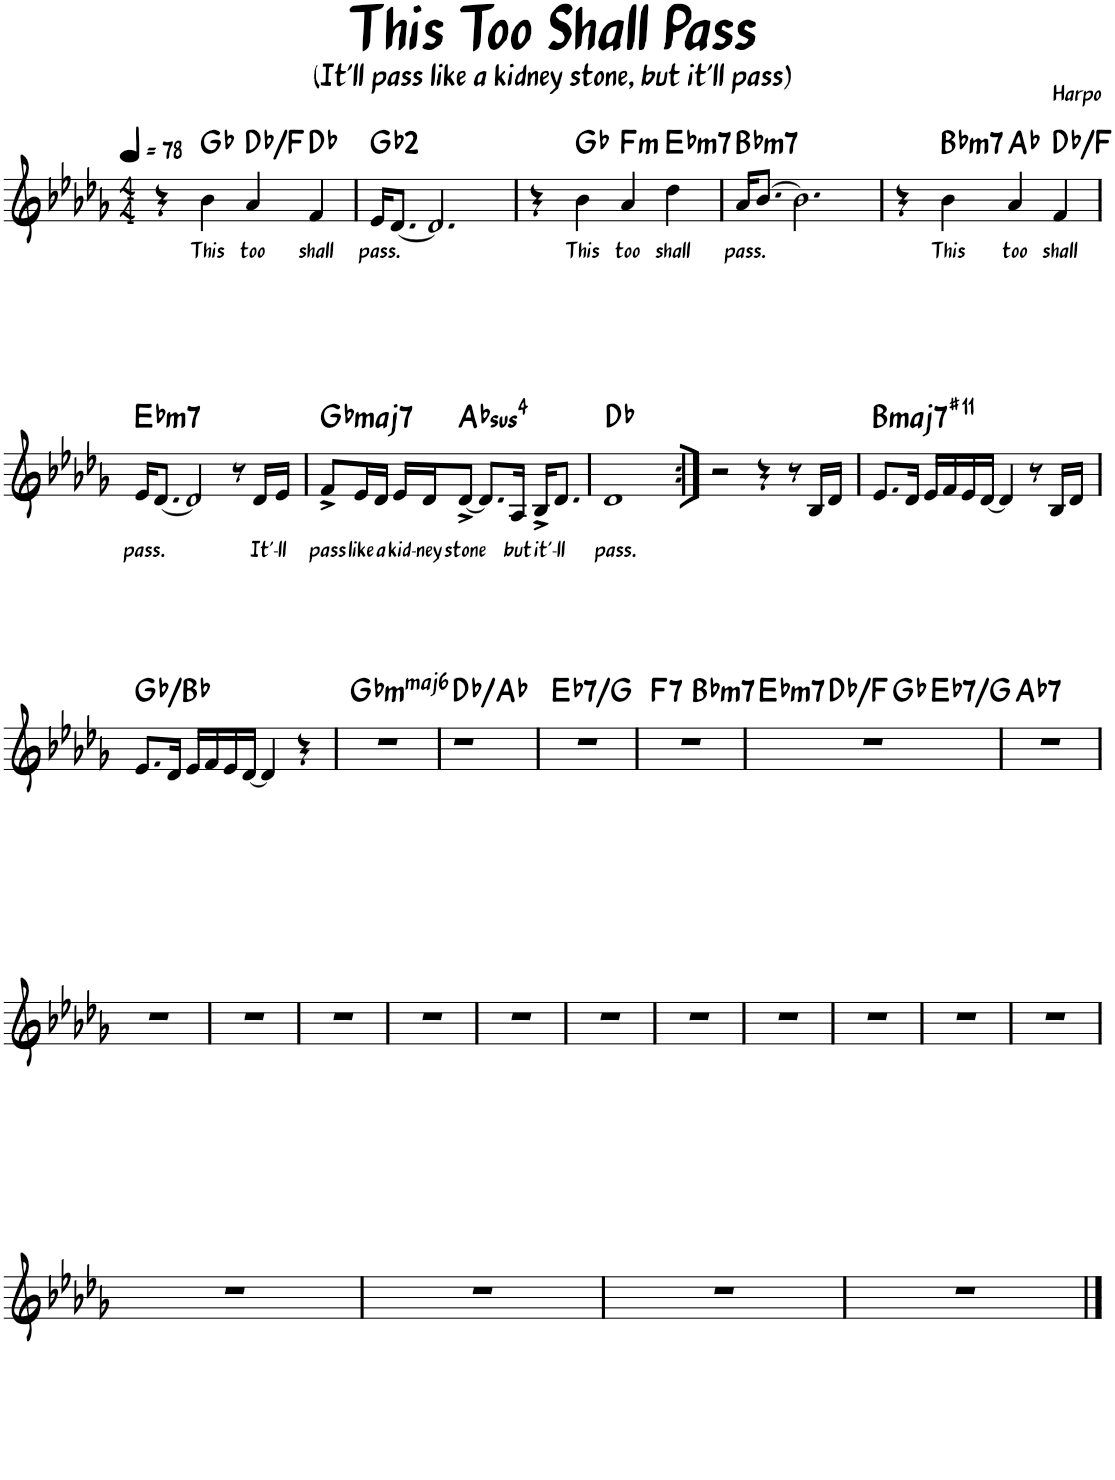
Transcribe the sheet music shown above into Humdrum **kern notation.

**kern	**text	**harte
*part1	*part1	*part1
*staff1	*staff1	*
*I"Piano	*	*
*I'Pno.	*	*
*clefG2	*	*
*k[b-e-a-d-g-]	*	*
*M4/4	*	*
*MM78	*	*
=1	=1	=1
4r	.	.
!	!LO:LY:b	!
4b-\	This	Gb:maj
!	!LO:LY:b	!
4a-/	too	Db:maj/3
!	!LO:LY:b	!
4f/	shall	Db:maj
=2	=2	=2
!	!LO:LY:b	!
16e-/KL	pass.	Gb:maj(2)
[8.d-/J	.	.
2.d-/]	.	.
=3	=3	=3
4r	.	.
!	!LO:LY:b	!
4b-\	This	Gb:maj
!	!LO:LY:b	!LO:H:kt=m
4a-/	too	F:min
!	!LO:LY:b	!LO:H:kt=m7
4dd-\	shall	Eb:min7
=4	=4	=4
!	!LO:LY:b	!LO:H:kt=m7
16a-/KL	pass.	Bb:min7
[8.b-/J	.	.
2.b-\]	.	.
=5	=5	=5
4r	.	.
!	!LO:LY:b	!LO:H:kt=m7
4b-\	This	Bb:min7
!	!LO:LY:b	!
4a-/	too	Ab:maj
!	!LO:LY:b	!
4f/	shall	Db:maj/3
!!LO:LB:g=z
=6	=6	=6
!	!LO:LY:b	!LO:H:kt=m7
16e-/KL	pass.	Eb:min7
[8.d-/J	.	.
2d-/]	.	.
8r	.	.
!	!LO:LY:b	!
16d-/LL	It'-	.
!	!LO:LY:b	!
16e-/JJ	-ll	.
=7	=7	=7
!	!LO:LY:b	!LO:H:kt=maj7
8f^/L	pass	Gb:maj7
!	!LO:LY:b	!
16e-/L	like	.
!	!LO:LY:b	!
16d-/JJ	a	.
!	!LO:LY:b	!
16e-/LL	kid-	.
!	!LO:LY:b	!
16d-/J	-ney	.
!	!LO:LY:b	!LO:H:kt=4
[8d-^/J	stone	Ab:sus4
8.d-/L]	.	.
!	!LO:LY:b	!
16A-/Jk	but	.
!	!LO:LY:b	!
16B-^/KL	it'-	.
!	!LO:LY:b	!
8.d-/J	-ll	.
=8	=8	=8
!	!LO:LY:b	!
1d-	pass.	Db:maj
=9:|!	=9:|!	=9:|!
2r	.	.
4r	.	.
8r	.	.
16B-/LL	.	.
16d-/JJ	.	.
=10	=10	=10
!	!	!LO:H:kt=maj7
8.e-/L	.	B:maj7(#11)
16d-/Jk	.	.
16e-/LL	.	.
16f/	.	.
16e-/	.	.
[16d-/JJ	.	.
4d-/]	.	.
8r	.	.
16B-/LL	.	.
16d-/JJ	.	.
!!LO:LB:g=z
=11	=11	=11
8.e-/L	.	Gb:maj/3
16d-/Jk	.	.
16e-/LL	.	.
16f/	.	.
16e-/	.	.
[16d-/JJ	.	.
4d-/]	.	.
4r	.	.
=12	=12	=12
!	!	!LO:H:kt=mmaj7
1r	.	Gb:minmaj7
=13	=13	=13
1r	.	Db:maj/5
=14	=14	=14
!	!	!LO:H:kt=7
1r	.	Eb:7/3
=15	=15	=15
!	!	!LO:H:kt=7
*^	*	*
1r	2ryy	.	F:7
!	!	!	!LO:H:kt=m7
.	2ryy	.	Bb:min7
=16	=16	=16	=16
!	!	!	!LO:H:kt=m7
*^	*^	*	*
1r	4ryy	2ryy	2.ryy	.	Eb:min7
.	2.ryy	.	.	.	Db:maj/3
.	.	2ryy	.	.	Gb:maj
!	!	!	!	!	!LO:H:kt=7
.	.	.	4ryy	.	Eb:7/3
=17	=17	=17	=17	=17	=17
!	!	!	!	!	!LO:H:kt=7
*v	*v	*v	*v	*	*
1r	.	Ab:7
!!LO:LB:g=z
=18	=18	=18
1r	.	.
=19	=19	=19
1r	.	.
=20	=20	=20
1r	.	.
=21	=21	=21
1r	.	.
=22	=22	=22
1r	.	.
=23	=23	=23
1r	.	.
=24	=24	=24
1r	.	.
=25	=25	=25
1r	.	.
=26	=26	=26
1r	.	.
=27	=27	=27
1r	.	.
=28	=28	=28
1r	.	.
!!LO:LB:g=z
=29	=29	=29
1r	.	.
=30	=30	=30
1r	.	.
=31	=31	=31
1r	.	.
=32	=32	=32
1r	.	.
==	==	==
*-	*-	*-
